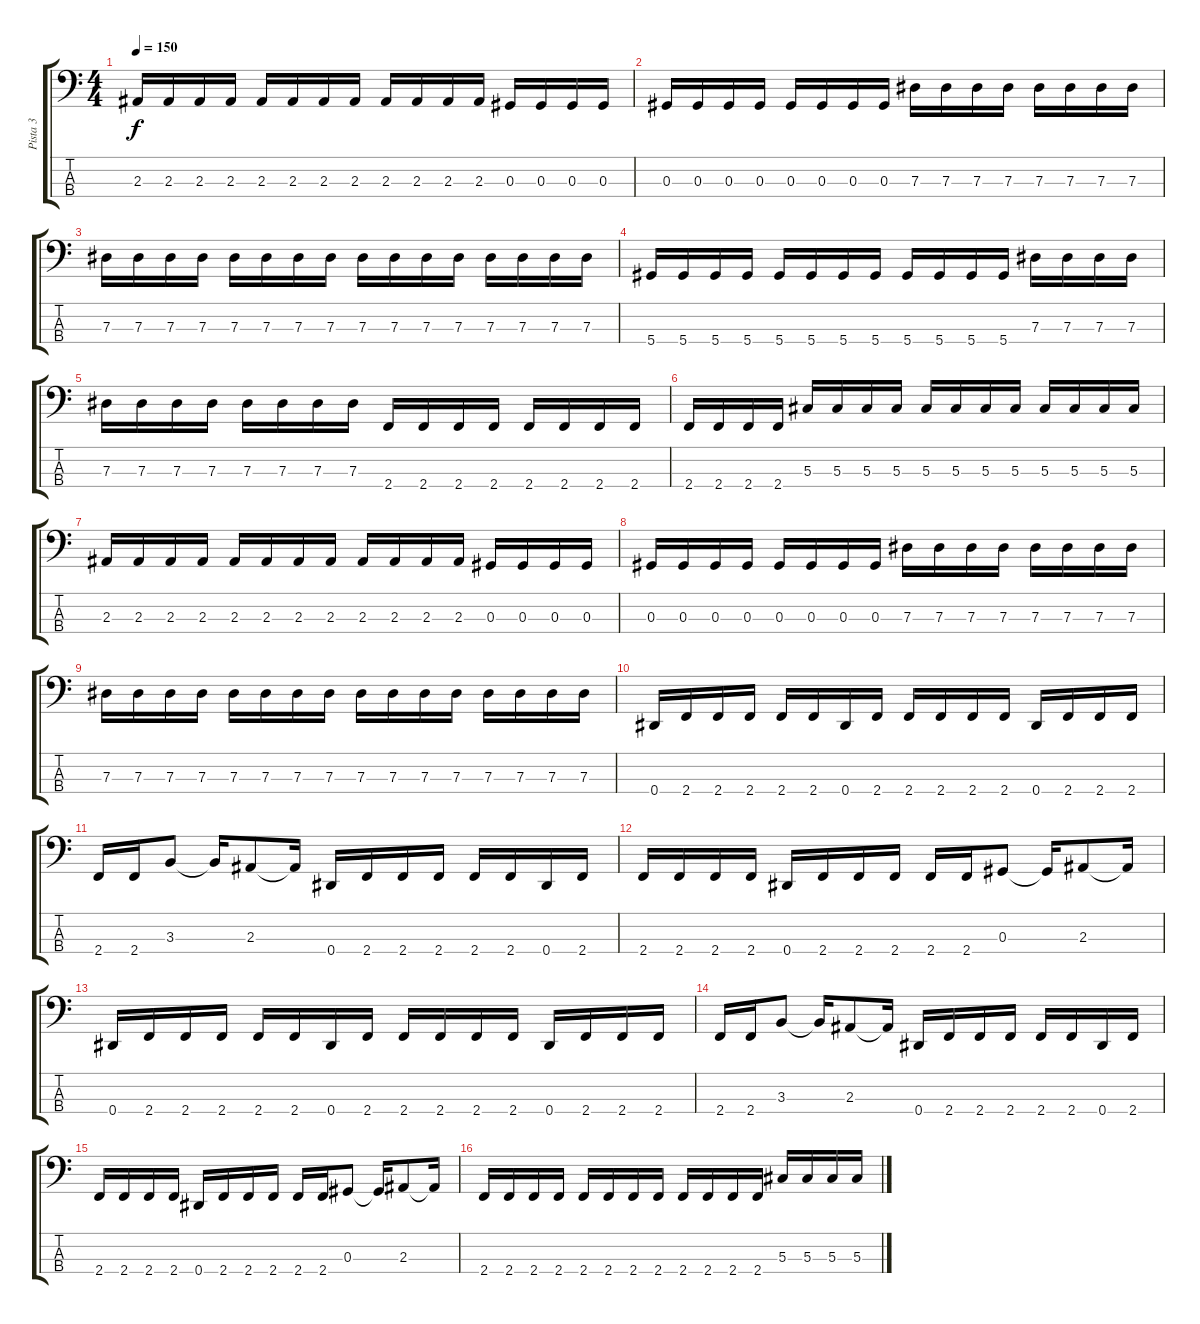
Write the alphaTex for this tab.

\track ("Pista 3" "Pista 3") {instrument electricbassfinger}
\staff {score tabs}
\tuning (Gb2 Db2 Ab1 Eb1) {hide}
\ts (4 4)
\tempo 150
\clef f4
\ks c
2.3.16{dy f} 2.3.16 2.3.16 2.3.16 2.3.16 2.3.16 2.3.16 2.3.16 2.3.16 2.3.16 2.3.16 2.3.16 0.3.16 0.3.16 0.3.16 0.3.16 |
0.3.16 0.3.16 0.3.16 0.3.16 0.3.16 0.3.16 0.3.16 0.3.16 7.3.16 7.3.16 7.3.16 7.3.16 7.3.16 7.3.16 7.3.16 7.3.16 |
7.3.16 7.3.16 7.3.16 7.3.16 7.3.16 7.3.16 7.3.16 7.3.16 7.3.16 7.3.16 7.3.16 7.3.16 7.3.16 7.3.16 7.3.16 7.3.16 |
5.4.16 5.4.16 5.4.16 5.4.16 5.4.16 5.4.16 5.4.16 5.4.16 5.4.16 5.4.16 5.4.16 5.4.16 7.3.16 7.3.16 7.3.16 7.3.16 |
7.3.16 7.3.16 7.3.16 7.3.16 7.3.16 7.3.16 7.3.16 7.3.16 2.4.16 2.4.16 2.4.16 2.4.16 2.4.16 2.4.16 2.4.16 2.4.16 |
2.4.16 2.4.16 2.4.16 2.4.16 5.3.16 5.3.16 5.3.16 5.3.16 5.3.16 5.3.16 5.3.16 5.3.16 5.3.16 5.3.16 5.3.16 5.3.16 |
2.3.16 2.3.16 2.3.16 2.3.16 2.3.16 2.3.16 2.3.16 2.3.16 2.3.16 2.3.16 2.3.16 2.3.16 0.3.16 0.3.16 0.3.16 0.3.16 |
0.3.16 0.3.16 0.3.16 0.3.16 0.3.16 0.3.16 0.3.16 0.3.16 7.3.16 7.3.16 7.3.16 7.3.16 7.3.16 7.3.16 7.3.16 7.3.16 |
7.3.16 7.3.16 7.3.16 7.3.16 7.3.16 7.3.16 7.3.16 7.3.16 7.3.16 7.3.16 7.3.16 7.3.16 7.3.16 7.3.16 7.3.16 7.3.16 |
0.4.16 2.4.16 2.4.16 2.4.16 2.4.16 2.4.16 0.4.16 2.4.16 2.4.16 2.4.16 2.4.16 2.4.16 0.4.16 2.4.16 2.4.16 2.4.16 |
2.4.16 2.4.16 3.3.8 3.3{t}.16 2.3.8 2.3{t}.16 0.4.16 2.4.16 2.4.16 2.4.16 2.4.16 2.4.16 0.4.16 2.4.16 |
2.4.16 2.4.16 2.4.16 2.4.16 0.4.16 2.4.16 2.4.16 2.4.16 2.4.16 2.4.16 0.3.8 0.3{t}.16 2.3.8 2.3{t}.16 |
0.4.16 2.4.16 2.4.16 2.4.16 2.4.16 2.4.16 0.4.16 2.4.16 2.4.16 2.4.16 2.4.16 2.4.16 0.4.16 2.4.16 2.4.16 2.4.16 |
2.4.16 2.4.16 3.3.8 3.3{t}.16 2.3.8 2.3{t}.16 0.4.16 2.4.16 2.4.16 2.4.16 2.4.16 2.4.16 0.4.16 2.4.16 |
2.4.16 2.4.16 2.4.16 2.4.16 0.4.16 2.4.16 2.4.16 2.4.16 2.4.16 2.4.16 0.3.8 0.3{t}.16 2.3.8 2.3{t}.16 |
2.4.16 2.4.16 2.4.16 2.4.16 2.4.16 2.4.16 2.4.16 2.4.16 2.4.16 2.4.16 2.4.16 2.4.16 5.3.16 5.3.16 5.3.16 5.3.16
